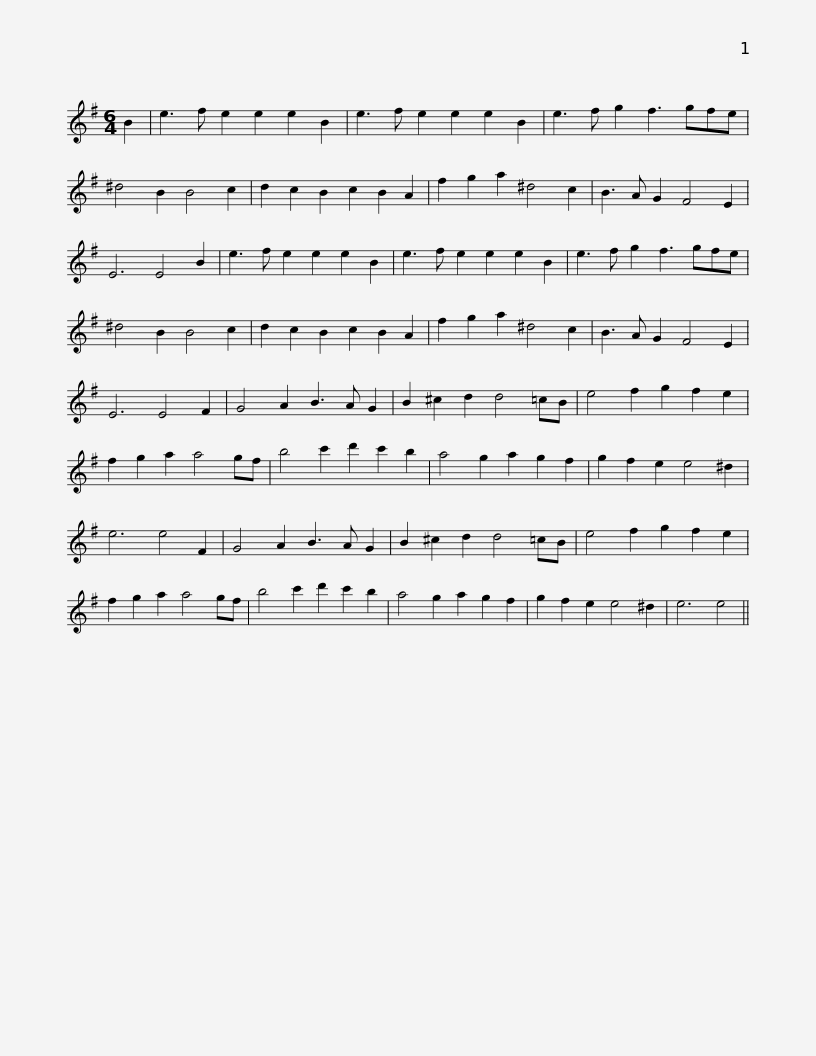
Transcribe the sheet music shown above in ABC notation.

X:1
L:1/8
M:6/4
I:linebreak $
K:Emin
V:1 treble
V:1
 B2 | e3 f e2 e2 e2 B2 | e3 f e2 e2 e2 B2 | e3 f g2 f3 gfe | ^d4 B2 B4 c2 | %5
 d2 c2 B2 c2 B2 A2 | f2 g2 a2 ^d4 c2 |$ B3 A G2 F4 E2 | E6 E4 B2 | e3 f e2 e2 e2 B2 | %10
 e3 f e2 e2 e2 B2 | e3 f g2 f3 gfe | ^d4 B2 B4 c2 | d2 c2 B2 c2 B2 A2 |$ f2 g2 a2 ^d4 c2 | %15
 B3 A G2 F4 E2 | E6 E4 F2 | G4 A2 B3 A G2 | B2 ^c2 d2 d4 =cB | e4 f2 g2 f2 e2 | %20
 f2 g2 a2 a4 gf |$ b4 c'2 d'2 c'2 b2 | a4 g2 a2 g2 f2 | g2 f2 e2 e4 ^d2 | e6 e4 F2 | %25
 G4 A2 B3 A G2 | B2 ^c2 d2 d4 =cB | e4 f2 g2 f2 e2 |$ f2 g2 a2 a4 gf | b4 c'2 d'2 c'2 b2 | %30
 a4 g2 a2 g2 f2 | g2 f2 e2 e4 ^d2 | e6 e4 || %33
